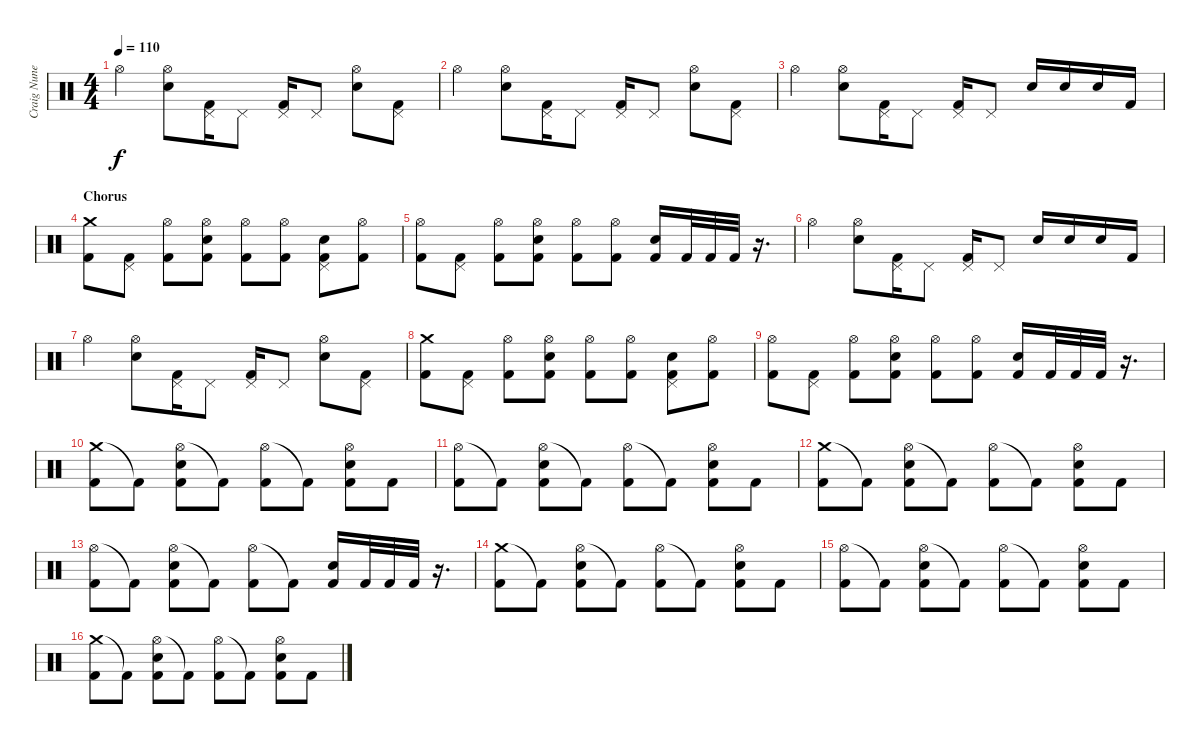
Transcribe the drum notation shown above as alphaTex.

\track ("Craig Nunenmacher" "Craig Nune") {instrument percussion}
\staff {score}
\articulation defaults
\ts (4 4)
\tempo 110
\clef neutral
\ks c "Hi-Hat (open)".4{dy f}
("Hi-Hat (open)" "Snare (hit) 2").8 ("Pedal Hi-Hat (hit)" "Kick (hit) 2").16 "Pedal Hi-Hat (hit)".8 ("Pedal Hi-Hat (hit)" "Kick (hit) 2").16 "Pedal Hi-Hat (hit)".8 ("Hi-Hat (open)" "Snare (hit) 2").8 ("Pedal Hi-Hat (hit)" "Kick (hit) 2").8 |
"Hi-Hat (open)".4 ("Hi-Hat (open)" "Snare (hit) 2").8 ("Pedal Hi-Hat (hit)" "Kick (hit) 2").16 "Pedal Hi-Hat (hit)".8 ("Pedal Hi-Hat (hit)" "Kick (hit) 2").16 "Pedal Hi-Hat (hit)".8 ("Hi-Hat (open)" "Snare (hit) 2").8 ("Pedal Hi-Hat (hit)" "Kick (hit) 2").8 |
"Hi-Hat (open)".4 ("Hi-Hat (open)" "Snare (hit) 2").8 ("Pedal Hi-Hat (hit)" "Kick (hit) 2").16 "Pedal Hi-Hat (hit)".8 ("Pedal Hi-Hat (hit)" "Kick (hit) 2").16 "Pedal Hi-Hat (hit)".8 "Snare (hit) 2".16 "Snare (hit) 2".16 "Snare (hit) 2".16 "Kick (hit) 2".16 |
\section ("" "Chorus")
("Crash medium (hit)" "Kick (hit) 2").8 ("Pedal Hi-Hat (hit)" "Kick (hit) 2").8 ("Hi-Hat (open)" "Kick (hit) 2").8 ("Hi-Hat (open)" "Snare (hit) 2" "Kick (hit) 2").8 ("Hi-Hat (open)" "Kick (hit) 2").8 ("Hi-Hat (open)" "Kick (hit) 2").8 ("Pedal Hi-Hat (hit)" "Snare (hit) 2" "Kick (hit) 2").8 ("Hi-Hat (open)" "Kick (hit) 2").8 |
("Hi-Hat (open)" "Kick (hit) 2").8 ("Pedal Hi-Hat (hit)" "Kick (hit) 2").8 ("Hi-Hat (open)" "Kick (hit) 2").8 ("Hi-Hat (open)" "Snare (hit) 2" "Kick (hit) 2").8 ("Hi-Hat (open)" "Kick (hit) 2").8 ("Hi-Hat (open)" "Kick (hit) 2").8 ("Snare (hit) 2" "Kick (hit) 2").16 "Kick (hit) 2".32 "Kick (hit) 2".32 "Kick (hit) 2".32 r.16{d} |
"Hi-Hat (open)".4 ("Hi-Hat (open)" "Snare (hit) 2").8 ("Pedal Hi-Hat (hit)" "Kick (hit) 2").16 "Pedal Hi-Hat (hit)".8 ("Pedal Hi-Hat (hit)" "Kick (hit) 2").16 "Pedal Hi-Hat (hit)".8 "Snare (hit) 2".16 "Snare (hit) 2".16 "Snare (hit) 2".16 "Kick (hit) 2".16 |
"Hi-Hat (open)".4 ("Hi-Hat (open)" "Snare (hit) 2").8 ("Pedal Hi-Hat (hit)" "Kick (hit) 2").16 "Pedal Hi-Hat (hit)".8 ("Pedal Hi-Hat (hit)" "Kick (hit) 2").16 "Pedal Hi-Hat (hit)".8 ("Hi-Hat (open)" "Snare (hit) 2").8 ("Pedal Hi-Hat (hit)" "Kick (hit) 2").8 |
("Crash medium (hit)" "Kick (hit) 2").8 ("Pedal Hi-Hat (hit)" "Kick (hit) 2").8 ("Hi-Hat (open)" "Kick (hit) 2").8 ("Hi-Hat (open)" "Snare (hit) 2" "Kick (hit) 2").8 ("Hi-Hat (open)" "Kick (hit) 2").8 ("Hi-Hat (open)" "Kick (hit) 2").8 ("Pedal Hi-Hat (hit)" "Snare (hit) 2" "Kick (hit) 2").8 ("Hi-Hat (open)" "Kick (hit) 2").8 |
("Hi-Hat (open)" "Kick (hit) 2").8 ("Pedal Hi-Hat (hit)" "Kick (hit) 2").8 ("Hi-Hat (open)" "Kick (hit) 2").8 ("Hi-Hat (open)" "Snare (hit) 2" "Kick (hit) 2").8 ("Hi-Hat (open)" "Kick (hit) 2").8 ("Hi-Hat (open)" "Kick (hit) 2").8 ("Snare (hit) 2" "Kick (hit) 2").16 "Kick (hit) 2".32 "Kick (hit) 2".32 "Kick (hit) 2".32 r.16{d} |
("Crash medium (hit)" "Kick (hit) 2").8 "Kick (hit) 2"{t}.8 ("Hi-Hat (open)" "Snare (hit) 2" "Kick (hit) 2").8 "Kick (hit) 2"{t}.8 ("Hi-Hat (open)" "Kick (hit) 2").8 "Kick (hit) 2"{t}.8 ("Hi-Hat (open)" "Snare (hit) 2" "Kick (hit) 2").8 "Kick (hit) 2".8 |
("Hi-Hat (open)" "Kick (hit) 2").8 "Kick (hit) 2"{t}.8 ("Hi-Hat (open)" "Snare (hit) 2" "Kick (hit) 2").8 "Kick (hit) 2"{t}.8 ("Hi-Hat (open)" "Kick (hit) 2").8 "Kick (hit) 2"{t}.8 ("Hi-Hat (open)" "Snare (hit) 2" "Kick (hit) 2").8 "Kick (hit) 2".8 |
("Crash medium (hit)" "Kick (hit) 2").8 "Kick (hit) 2"{t}.8 ("Hi-Hat (open)" "Snare (hit) 2" "Kick (hit) 2").8 "Kick (hit) 2"{t}.8 ("Hi-Hat (open)" "Kick (hit) 2").8 "Kick (hit) 2"{t}.8 ("Hi-Hat (open)" "Snare (hit) 2" "Kick (hit) 2").8 "Kick (hit) 2".8 |
("Hi-Hat (open)" "Kick (hit) 2").8 "Kick (hit) 2"{t}.8 ("Hi-Hat (open)" "Snare (hit) 2" "Kick (hit) 2").8 "Kick (hit) 2"{t}.8 ("Hi-Hat (open)" "Kick (hit) 2").8 "Kick (hit) 2"{t}.8 ("Snare (hit) 2" "Kick (hit) 2").16 "Kick (hit) 2".32 "Kick (hit) 2".32 "Kick (hit) 2".32 r.16{d} |
("Crash medium (hit)" "Kick (hit) 2").8 "Kick (hit) 2"{t}.8 ("Hi-Hat (open)" "Snare (hit) 2" "Kick (hit) 2").8 "Kick (hit) 2"{t}.8 ("Hi-Hat (open)" "Kick (hit) 2").8 "Kick (hit) 2"{t}.8 ("Hi-Hat (open)" "Snare (hit) 2" "Kick (hit) 2").8 "Kick (hit) 2".8 |
("Hi-Hat (open)" "Kick (hit) 2").8 "Kick (hit) 2"{t}.8 ("Hi-Hat (open)" "Snare (hit) 2" "Kick (hit) 2").8 "Kick (hit) 2"{t}.8 ("Hi-Hat (open)" "Kick (hit) 2").8 "Kick (hit) 2"{t}.8 ("Hi-Hat (open)" "Snare (hit) 2" "Kick (hit) 2").8 "Kick (hit) 2".8 |
("Crash medium (hit)" "Kick (hit) 2").8 "Kick (hit) 2"{t}.8 ("Hi-Hat (open)" "Snare (hit) 2" "Kick (hit) 2").8 "Kick (hit) 2"{t}.8 ("Hi-Hat (open)" "Kick (hit) 2").8 "Kick (hit) 2"{t}.8 ("Hi-Hat (open)" "Snare (hit) 2" "Kick (hit) 2").8 "Kick (hit) 2".8
